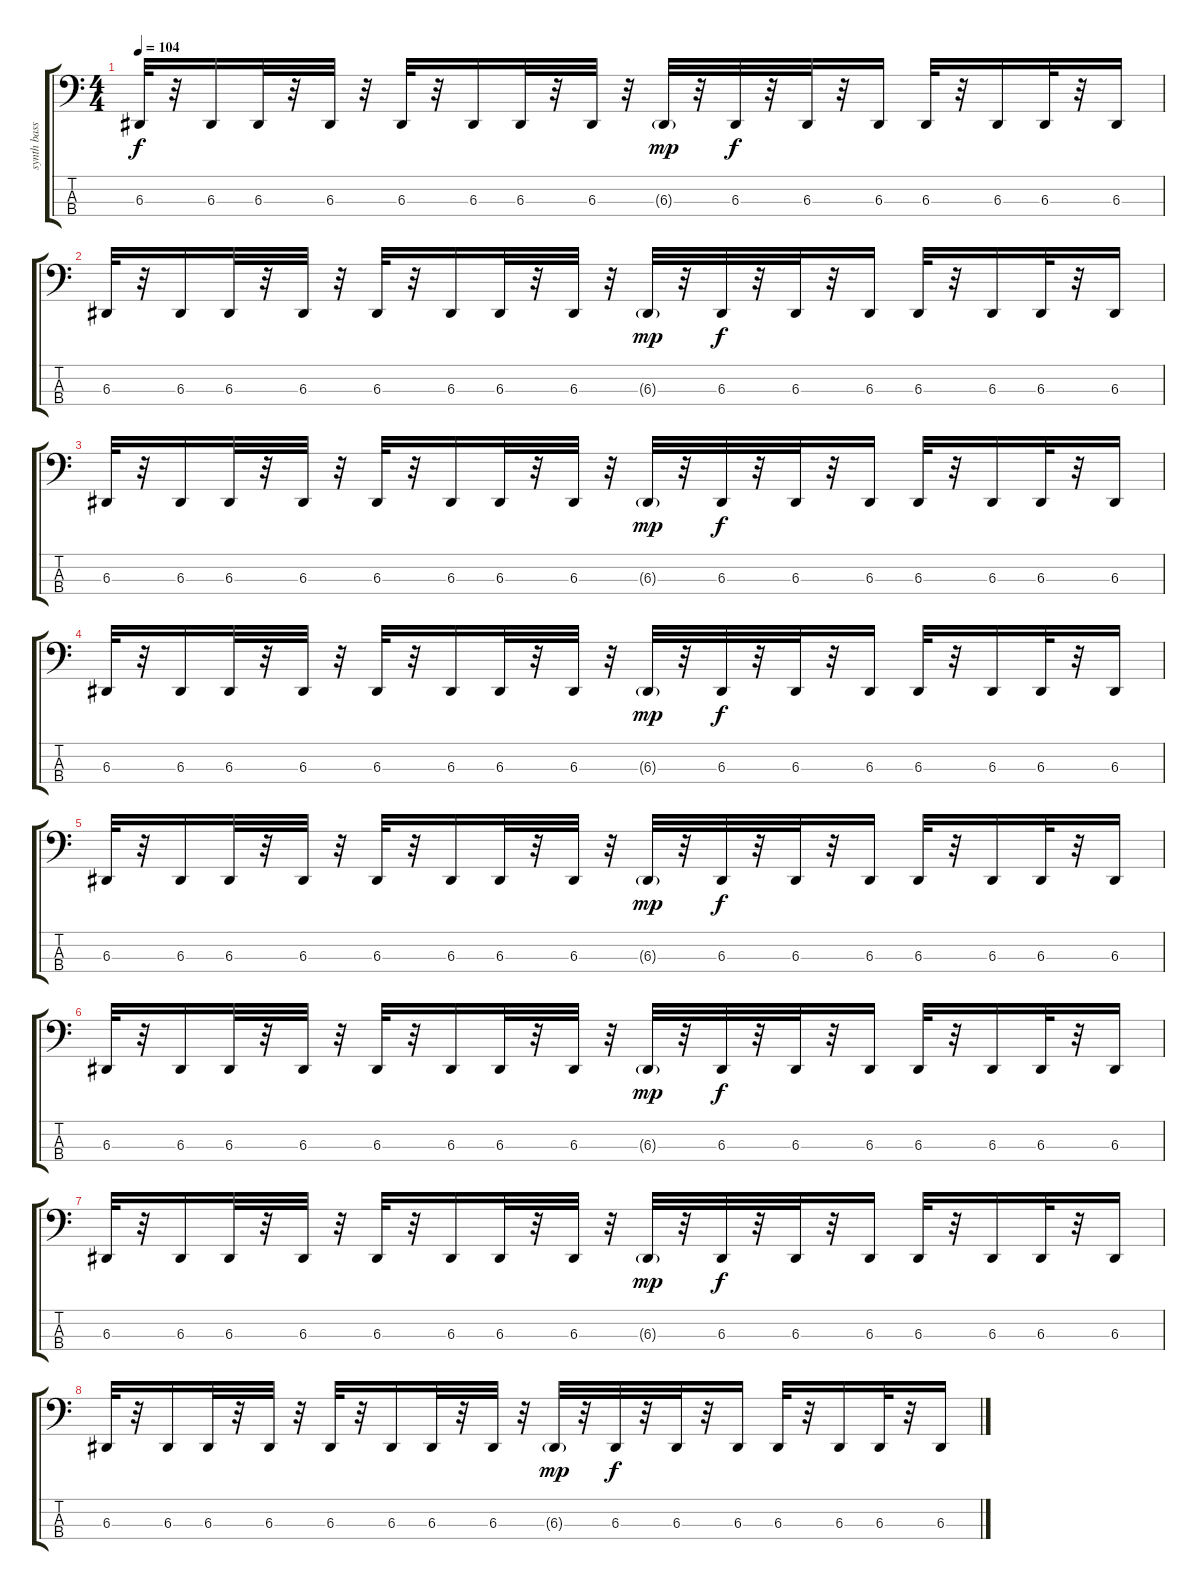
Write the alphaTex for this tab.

\track ("synth bass" "synth bass") {instrument lead8bassandlead}
\staff {score tabs}
\tuning (G2 D2 A1 E1) {hide}
\ts (4 4)
\tempo 104
\clef f4
\ks c
6.3.32{dy f} r.32 6.3.16 6.3.32 r.32 6.3.32 r.32 6.3.32 r.32 6.3.16 6.3.32 r.32 6.3.32 r.32 6.3{g}.32{dy mp} r.32 6.3.32{dy f} r.32 6.3.32 r.32 6.3.16 6.3.32 r.32 6.3.16 6.3.32 r.32 6.3.16 |
6.3.32 r.32 6.3.16 6.3.32 r.32 6.3.32 r.32 6.3.32 r.32 6.3.16 6.3.32 r.32 6.3.32 r.32 6.3{g}.32{dy mp} r.32 6.3.32{dy f} r.32 6.3.32 r.32 6.3.16 6.3.32 r.32 6.3.16 6.3.32 r.32 6.3.16 |
6.3.32 r.32 6.3.16 6.3.32 r.32 6.3.32 r.32 6.3.32 r.32 6.3.16 6.3.32 r.32 6.3.32 r.32 6.3{g}.32{dy mp} r.32 6.3.32{dy f} r.32 6.3.32 r.32 6.3.16 6.3.32 r.32 6.3.16 6.3.32 r.32 6.3.16 |
6.3.32 r.32 6.3.16 6.3.32 r.32 6.3.32 r.32 6.3.32 r.32 6.3.16 6.3.32 r.32 6.3.32 r.32 6.3{g}.32{dy mp} r.32 6.3.32{dy f} r.32 6.3.32 r.32 6.3.16 6.3.32 r.32 6.3.16 6.3.32 r.32 6.3.16 |
6.3.32 r.32 6.3.16 6.3.32 r.32 6.3.32 r.32 6.3.32 r.32 6.3.16 6.3.32 r.32 6.3.32 r.32 6.3{g}.32{dy mp} r.32 6.3.32{dy f} r.32 6.3.32 r.32 6.3.16 6.3.32 r.32 6.3.16 6.3.32 r.32 6.3.16 |
6.3.32 r.32 6.3.16 6.3.32 r.32 6.3.32 r.32 6.3.32 r.32 6.3.16 6.3.32 r.32 6.3.32 r.32 6.3{g}.32{dy mp} r.32 6.3.32{dy f} r.32 6.3.32 r.32 6.3.16 6.3.32 r.32 6.3.16 6.3.32 r.32 6.3.16 |
6.3.32 r.32 6.3.16 6.3.32 r.32 6.3.32 r.32 6.3.32 r.32 6.3.16 6.3.32 r.32 6.3.32 r.32 6.3{g}.32{dy mp} r.32 6.3.32{dy f} r.32 6.3.32 r.32 6.3.16 6.3.32 r.32 6.3.16 6.3.32 r.32 6.3.16 |
6.3.32 r.32 6.3.16 6.3.32 r.32 6.3.32 r.32 6.3.32 r.32 6.3.16 6.3.32 r.32 6.3.32 r.32 6.3{g}.32{dy mp} r.32 6.3.32{dy f} r.32 6.3.32 r.32 6.3.16 6.3.32 r.32 6.3.16 6.3.32 r.32 6.3.16
